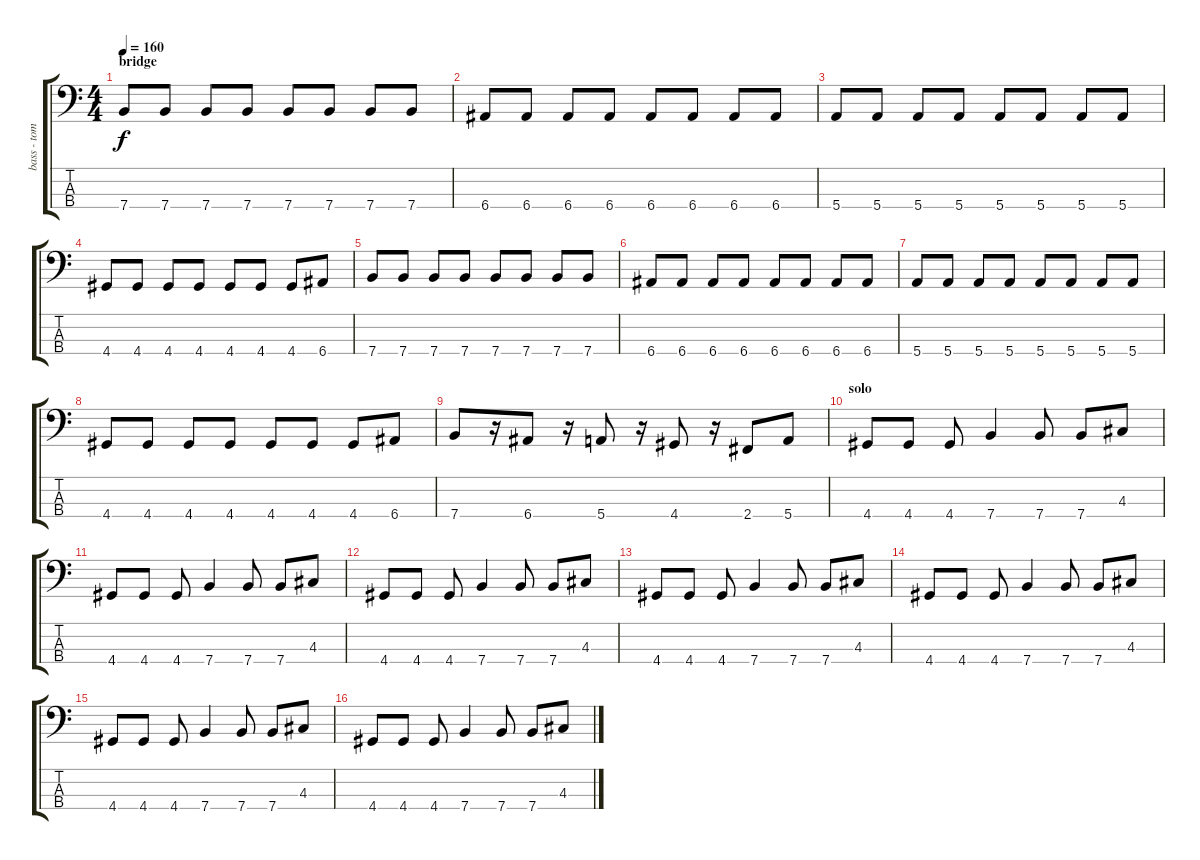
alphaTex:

\track ("bass - tomáš kmec" "bass - tom") {instrument electricbasspick}
\staff {score tabs}
\tuning (G2 D2 A1 E1) {hide}
\ts (4 4)
\section ("" "bridge")
\tempo 160
\clef f4
\ks c
7.4.8{dy f} 7.4.8 7.4.8 7.4.8 7.4.8 7.4.8 7.4.8 7.4.8 |
6.4.8 6.4.8 6.4.8 6.4.8 6.4.8 6.4.8 6.4.8 6.4.8 |
5.4.8 5.4.8 5.4.8 5.4.8 5.4.8 5.4.8 5.4.8 5.4.8 |
4.4.8 4.4.8 4.4.8 4.4.8 4.4.8 4.4.8 4.4.8 6.4.8 |
7.4.8 7.4.8 7.4.8 7.4.8 7.4.8 7.4.8 7.4.8 7.4.8 |
6.4.8 6.4.8 6.4.8 6.4.8 6.4.8 6.4.8 6.4.8 6.4.8 |
5.4.8 5.4.8 5.4.8 5.4.8 5.4.8 5.4.8 5.4.8 5.4.8 |
4.4.8 4.4.8 4.4.8 4.4.8 4.4.8 4.4.8 4.4.8 6.4.8 |
7.4.8 r.16 6.4.8 r.16 5.4.8 r.16 4.4.8 r.16 2.4.8 5.4.8 |
\section ("" "solo")
4.4.8 4.4.8 4.4.8 7.4.4 7.4.8 7.4.8 4.3.8 |
4.4.8 4.4.8 4.4.8 7.4.4 7.4.8 7.4.8 4.3.8 |
4.4.8 4.4.8 4.4.8 7.4.4 7.4.8 7.4.8 4.3.8 |
4.4.8 4.4.8 4.4.8 7.4.4 7.4.8 7.4.8 4.3.8 |
4.4.8 4.4.8 4.4.8 7.4.4 7.4.8 7.4.8 4.3.8 |
4.4.8 4.4.8 4.4.8 7.4.4 7.4.8 7.4.8 4.3.8 |
4.4.8 4.4.8 4.4.8 7.4.4 7.4.8 7.4.8 4.3.8
